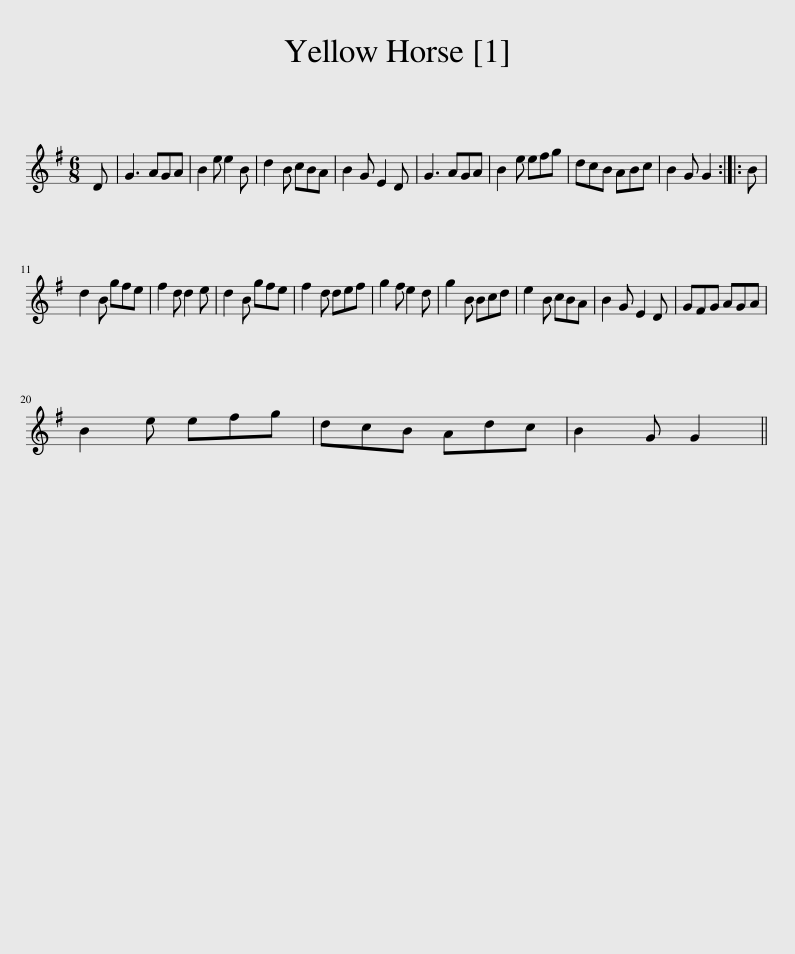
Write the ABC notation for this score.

X:1
L:1/8
M:6/8
I:linebreak $
K:G
V:1 treble
V:1
 D | G3 AGA | B2 e e2 B | d2 B cBA | B2 G E2 D | %5
 G3 AGA | B2 e efg | dcB ABc | B2 G G2 :: B |$ %10
 d2 B gfe | f2 d d2 e | d2 B gfe | f2 d def | g2 f e2 d | %15
 g2 B Bcd | e2 B cBA | B2 G E2 D | GFG AGA |$ B2 e efg | %20
 dcB Adc | B2 G G2 || %22
